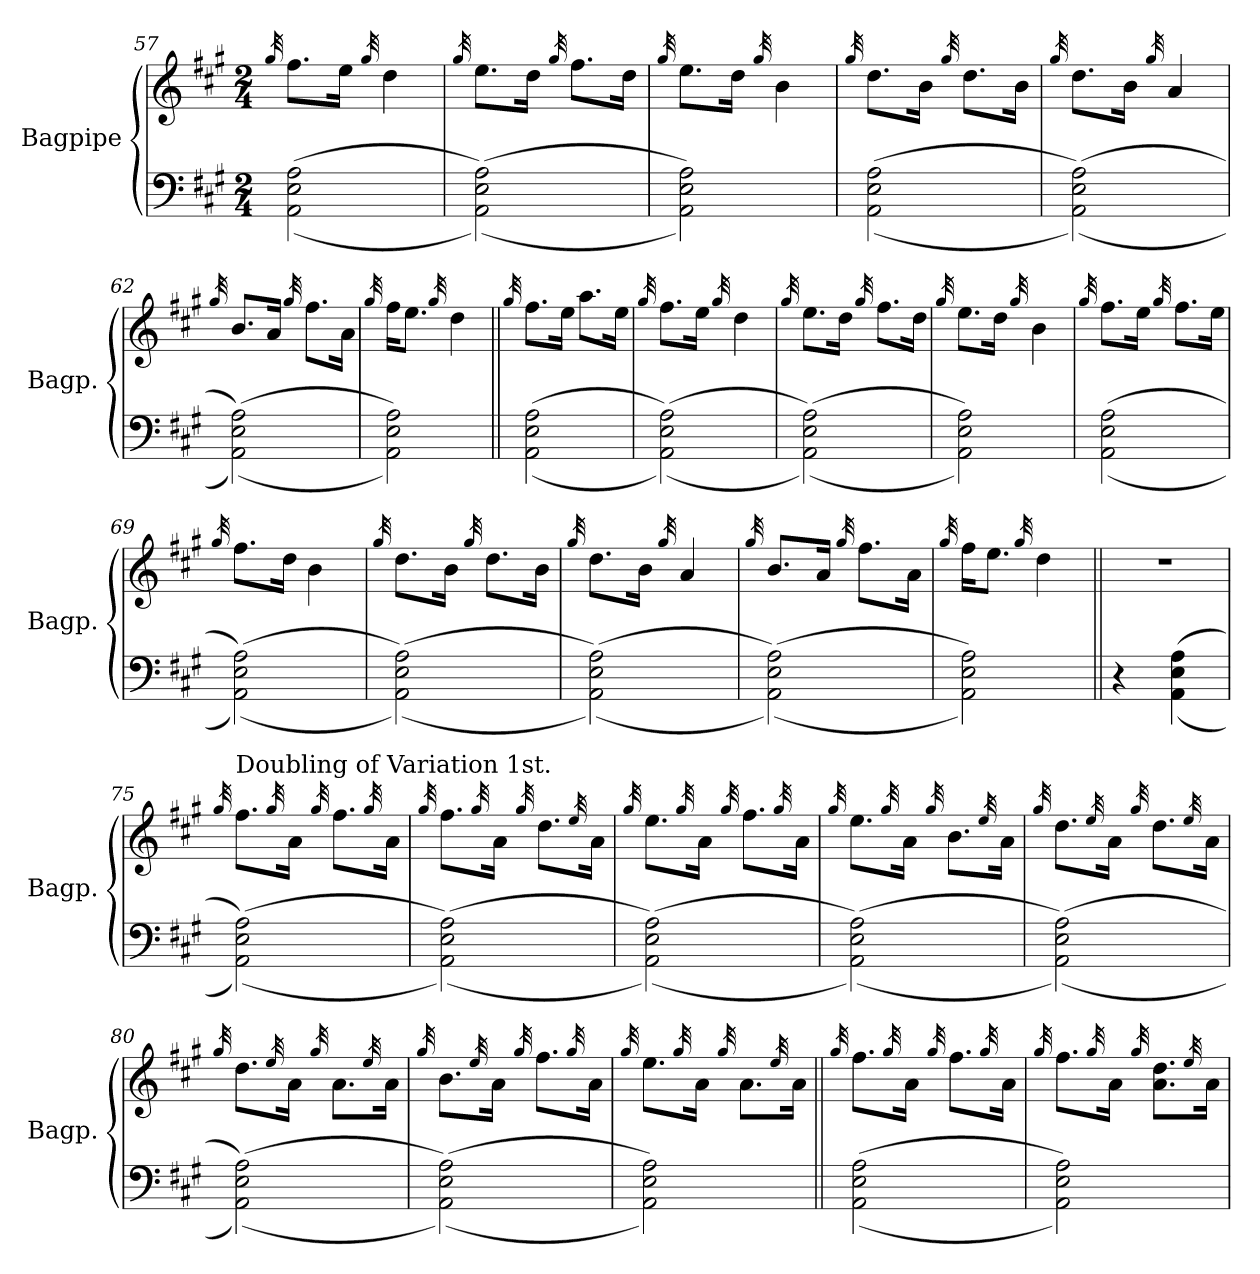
**kern	**kern
*part2	*part1
*staff2	*staff1
*I"Bagpipe	*I"Bagpipe
*I'Bagp.	*I'Bagp.
*clefF4	*clefG2
*ITrd1c2	*ITrd1c2
*k[f#]	*k[f#]
*M2/4	*M2/4
=57	=57
.	32qff#/
((2GG\ 2D\ 2G\	8.ee\L
.	16dd\Jk
.	32qff#/
.	4cc\
=58	=58
.	32qff#/
((2GG\ 2D\ 2G\))	8.dd\L
.	16cc\Jk
.	32qff#/
.	8.ee\L
.	16cc\Jk
=59	=59
.	32qff#/
2GG\ 2D\ 2G\))	8.dd\L
.	16cc\Jk
.	32qff#/
.	4a\
=60	=60
.	32qff#/
((2GG\ 2D\ 2G\	8.cc\L
.	16a\Jk
.	32qff#/
.	8.cc\L
.	16a\Jk
!!LO:LB:g=z
=61	=61
.	32qff#/
((2GG\ 2D\ 2G\))	8.cc\L
.	16a\Jk
.	32qff#/
.	4g/
=62	=62
.	32qff#/
((2GG\ 2D\ 2G\))	8.a/L
.	16g/Jk
.	32qff#/
.	8.ee\L
.	16g\Jk
=63	=63
.	32qff#/
2GG\ 2D\ 2G\))	16ee\KL
.	8.dd\J
.	32qff#/
.	4cc\
=64||	=64||
.	32qff#/
((2GG\ 2D\ 2G\	8.ee\L
.	16dd\Jk
.	8.gg\L
.	16dd\Jk
=65	=65
.	32qff#/
((2GG\ 2D\ 2G\))	8.ee\L
.	16dd\Jk
.	32qff#/
.	4cc\
=66	=66
.	32qff#/
((2GG\ 2D\ 2G\))	8.dd\L
.	16cc\Jk
.	32qff#/
.	8.ee\L
.	16cc\Jk
!!LO:LB:g=z
=67	=67
.	32qff#/
2GG\ 2D\ 2G\))	8.dd\L
.	16cc\Jk
.	32qff#/
.	4a\
=68	=68
.	32qff#/
((2GG\ 2D\ 2G\	8.ee\L
.	16dd\Jk
.	32qff#/
.	8.ee\L
.	16dd\Jk
=69	=69
.	32qff#/
((2GG\ 2D\ 2G\))	8.ee\L
.	16cc\Jk
.	4a\
=70	=70
.	32qff#/
((2GG\ 2D\ 2G\))	8.cc\L
.	16a\Jk
.	32qff#/
.	8.cc\L
.	16a\Jk
=71	=71
.	32qff#/
((2GG\ 2D\ 2G\))	8.cc\L
.	16a\Jk
.	32qff#/
.	4g/
=72	=72
.	32qff#/
((2GG\ 2D\ 2G\))	8.a/L
.	16g/Jk
.	32qff#/
.	8.ee\L
.	16g\Jk
!!LO:LB:g=z
=73	=73
.	32qff#/
2GG\ 2D\ 2G\))	16ee\KL
.	8.dd\J
.	32qff#/
.	4cc\
=74||	=74||
4r	2r
((4GG\ 4D\ 4G\	.
=75	=75
*	*MM112
.	32qff#/
!	!LO:TX:a:t=Doubling of Variation 1st.
((2GG\ 2D\ 2G\))	8.ee\L
.	32qff#/
.	16g\Jk
.	32qff#/
.	8.ee\L
.	32qff#/
.	16g\Jk
=76	=76
.	32qff#/
((2GG\ 2D\ 2G\))	8.ee\L
.	32qff#/
.	16g\Jk
.	32qff#/
.	8.cc\L
.	32qdd/
.	16g\Jk
=77	=77
.	32qff#/
((2GG\ 2D\ 2G\))	8.dd\L
.	32qff#/
.	16g\Jk
.	32qff#/
.	8.ee\L
.	32qff#/
.	16g\Jk
!!LO:LB:g=z
=78	=78
.	32qff#/
((2GG\ 2D\ 2G\))	8.dd\L
.	32qff#/
.	16g\Jk
.	32qff#/
.	8.a\L
.	32qdd/
.	16g\Jk
=79	=79
.	32qff#/
((2GG\ 2D\ 2G\))	8.cc\L
.	32qdd/
.	16g\Jk
.	32qff#/
.	8.cc\L
.	32qdd/
.	16g\Jk
=80	=80
.	32qff#/
((2GG\ 2D\ 2G\))	8.cc\L
.	32qdd/
.	16g\Jk
.	32qff#/
.	8.g\L
.	32qdd/
.	16g\Jk
=81	=81
.	32qff#/
((2GG\ 2D\ 2G\))	8.a\L
.	32qdd/
.	16g\Jk
.	32qff#/
.	8.ee\L
.	32qff#/
.	16g\Jk
!!LO:PB:g=z
=82	=82
.	32qff#/
2GG\ 2D\ 2G\))	8.dd\L
.	32qff#/
.	16g\Jk
.	32qff#/
.	8.g\L
.	32qdd/
.	16g\Jk
=83||	=83||
.	32qff#/
((2GG\ 2D\ 2G\	8.ee\L
.	32qff#/
.	16g\Jk
.	32qff#/
.	8.ee\L
.	32qff#/
.	16g\Jk
=84	=84
.	32qff#/
2GG\ 2D\ 2G\))	8.ee\L
.	32qff#/
.	16g\Jk
.	32qff#/
.	8.g\ 8.cc\L
.	32qdd/
.	16g\Jk
=	=
*-	*-
